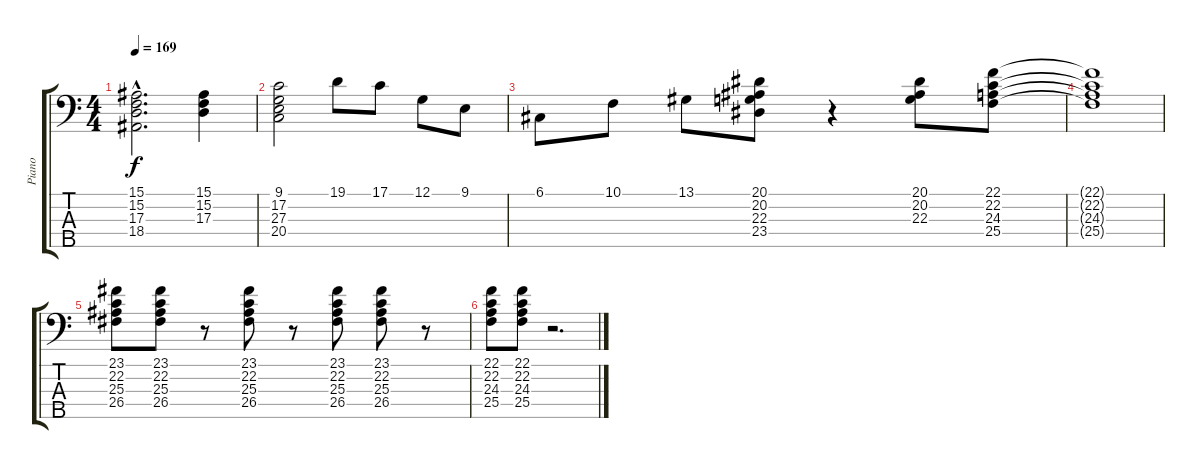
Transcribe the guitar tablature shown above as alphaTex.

\track ("Piano" "Piano") {instrument electricgrandpiano}
\staff {score tabs}
\tuning (G2 D2 A1 E1 B0) {hide}
\ts (4 4)
\tempo 169
\clef f4
\ks c
(15.1{hac} 15.2{hac} 17.3{hac} 18.4{hac}).2{d dy f} (15.1 15.2 17.3).4 |
(9.1 17.2 27.3 20.4).2 19.1.8 17.1.8 12.1.8 9.1.8 |
6.1.8 10.1.8 13.1.8 (20.1 20.2 22.3 23.4).8 r.4 (20.1 20.2 22.3).8 (22.1 22.2 24.3 25.4).8 |
(22.1{t} 22.2{t} 24.3{t} 25.4{t}).1 |
(23.1 22.2 25.3 26.4).8 (23.1 22.2 25.3 26.4).8 r.8 (23.1 22.2 25.3 26.4).8 r.8 (23.1 22.2 25.3 26.4).8 (23.1 22.2 25.3 26.4).8 r.8 |
(22.1 22.2 24.3 25.4).8 (22.1 22.2 24.3 25.4).8 r.2{d}
